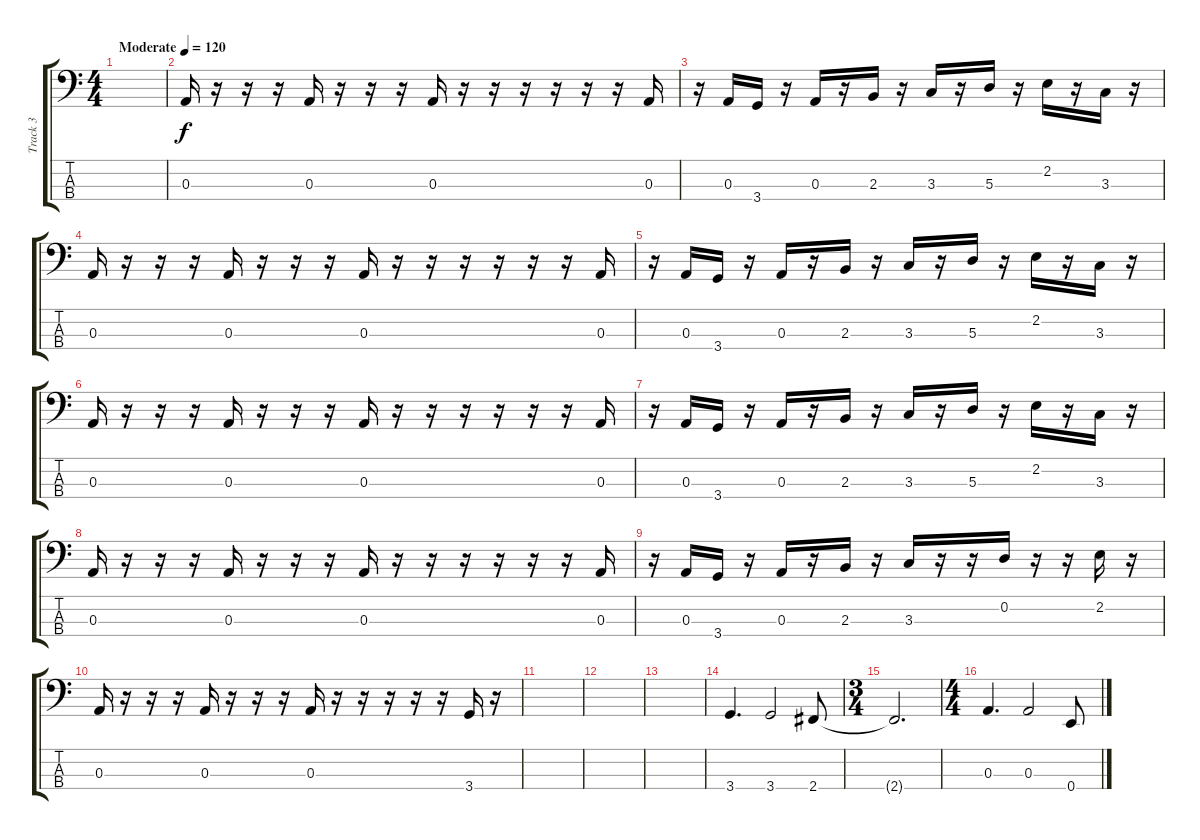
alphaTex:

\track ("Track 3" "Track 3") {instrument electricbassfinger}
\staff {score tabs}
\tuning (G2 D2 A1 E1) {hide}
\ts (4 4)
\tempo (120 "Moderate")
\clef f4
\ks c
|
0.3.16 r.16 r.16 r.16 0.3.16 r.16 r.16 r.16 0.3.16 r.16 r.16 r.16 r.16 r.16 r.16 0.3.16 |
r.16 0.3.16 3.4.16 r.16 0.3.16 r.16 2.3.16 r.16 3.3.16 r.16 5.3.16 r.16 2.2.16 r.16 3.3.16 r.16 |
0.3.16 r.16 r.16 r.16 0.3.16 r.16 r.16 r.16 0.3.16 r.16 r.16 r.16 r.16 r.16 r.16 0.3.16 |
r.16 0.3.16 3.4.16 r.16 0.3.16 r.16 2.3.16 r.16 3.3.16 r.16 5.3.16 r.16 2.2.16 r.16 3.3.16 r.16 |
0.3.16 r.16 r.16 r.16 0.3.16 r.16 r.16 r.16 0.3.16 r.16 r.16 r.16 r.16 r.16 r.16 0.3.16 |
r.16 0.3.16 3.4.16 r.16 0.3.16 r.16 2.3.16 r.16 3.3.16 r.16 5.3.16 r.16 2.2.16 r.16 3.3.16 r.16 |
0.3.16 r.16 r.16 r.16 0.3.16 r.16 r.16 r.16 0.3.16 r.16 r.16 r.16 r.16 r.16 r.16 0.3.16 |
r.16 0.3.16 3.4.16 r.16 0.3.16 r.16 2.3.16 r.16 3.3.16 r.16 r.16 0.2.16 r.16 r.16 2.2.16 r.16 |
0.3.16 r.16 r.16 r.16 0.3.16 r.16 r.16 r.16 0.3.16 r.16 r.16 r.16 r.16 r.16 3.4.16 r.16 |
|
|
|
3.4.4{d} 3.4.2 2.4.8 |
\ts (3 4)
2.4{t}.2{d} |
\ts (4 4)
0.3.4{d} 0.3.2 0.4.8
